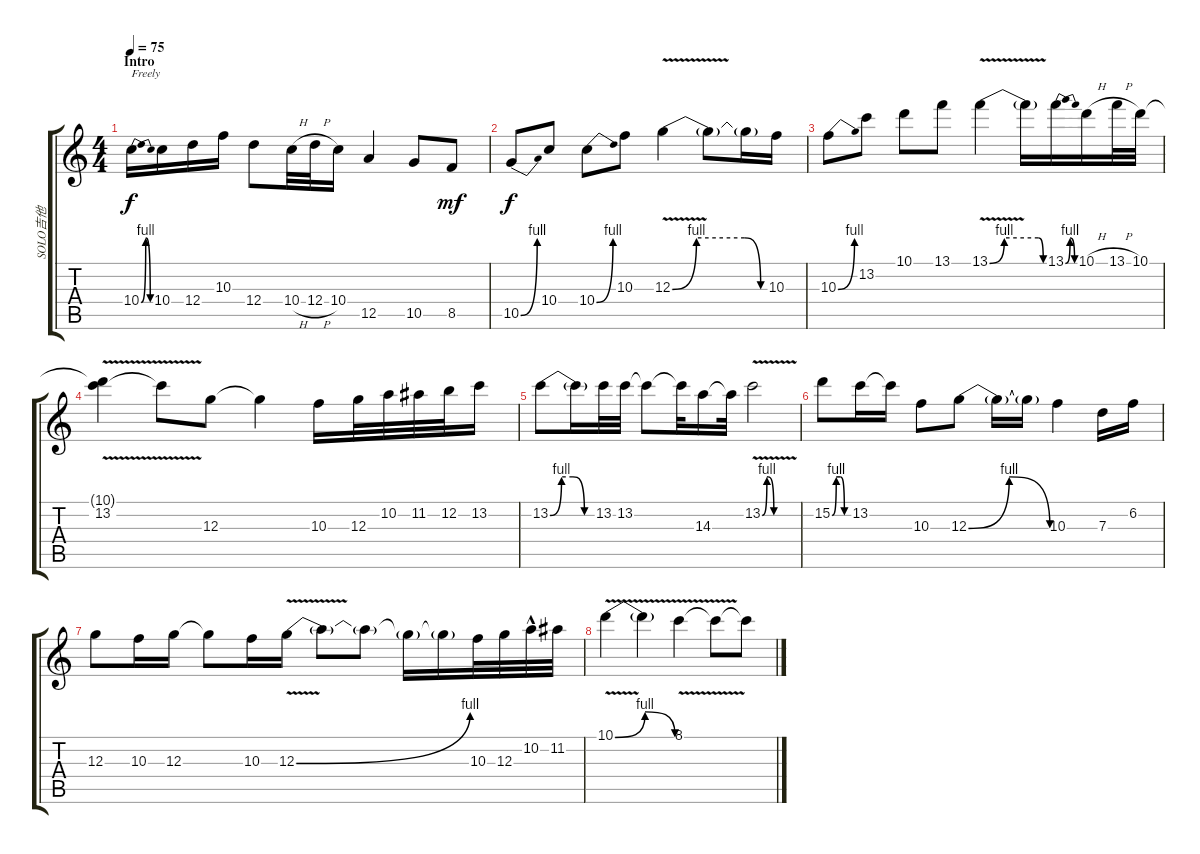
\track ("SOLO吉他" "SOLO吉他") {instrument overdrivenguitar}
\staff {score tabs}
\tuning (E4 B3 G3 D3 A2 E2) {hide}
\ts (4 4)
\section ("" "Intro")
\tempo 75
\clef g2
\ks c
10.4{be (bendrelease 0 0 30 4 45 4 60 0)}.16{txt "Freely" dy f} 10.4.16 12.4.16 10.3.16 12.4.8 10.4{h}.32 12.4{h}.32 10.4.16 12.5.4 10.5.8 8.5.8{dy mf} |
10.5{be (bend 0 0 60 4)}.8{dy f} 10.4.8 10.4{be (bend 0 0 60 4)}.8 10.3.8 12.3{be (custom 0 0 15 4 45 4 55 0 60 0) v}.4 12.3{t}.8 12.3{t}.16 10.3.16 |
10.3{be (bend 0 0 60 4)}.8 13.2.8 10.1.8 13.1.8 13.1{be (custom 0 0 15 4 50 4 55 0 60 0) v}.4 13.1{t}.16 13.1{be (bendrelease 0 0 15 4 45 4 60 0)}.16 10.1{h}.16 13.1{h}.32 10.1.32 |
(10.1{v t} 13.2{v}).4 13.2{t}.8 12.3.8 12.3{t}.4 10.3.16 12.3.32 10.2.32 11.2.32 12.2.32 13.2.16 |
13.2{be (custom 0 0 15 4 30 4 45 0 60 0)}.8 13.2{t}.16 13.2.32 13.2.32 13.2{t}.8 13.2{t}.32 14.3.16 14.3{t}.32 13.2{be (custom 0 0 8 4 10 4 20 0 60 0) v}.2 |
15.2{be (custom 0 0 15 4 30 4 45 0 60 0)}.8 13.2.16 13.2{t}.16 10.3.8 12.3{be (bendrelease 0 0 15 4 45 4 60 0)}.8 12.3{t}.16 12.3{t}.16 10.3.4 7.3.16 6.2.16 |
12.3.8 10.3.16 12.3.16 12.3{t}.8 10.3.16 12.3{be (bend 0 0 60 4) v}.16 12.3{t}.8{volume 15} 12.3{t}.8{volume 14} 12.3{t}.16 12.3{t}.16{volume 13} 10.3.32 12.3.32{volume 11} 10.2{hac}.32 11.2.32 |
10.1{be (bendrelease 0 0 23 4 50 4 60 0) v}.4{volume 8} 10.1{t}.4{volume 6} 8.1{v}.4{volume 4} 8.1{t}.8{volume 3} 8.1{t}.8{volume 2}
